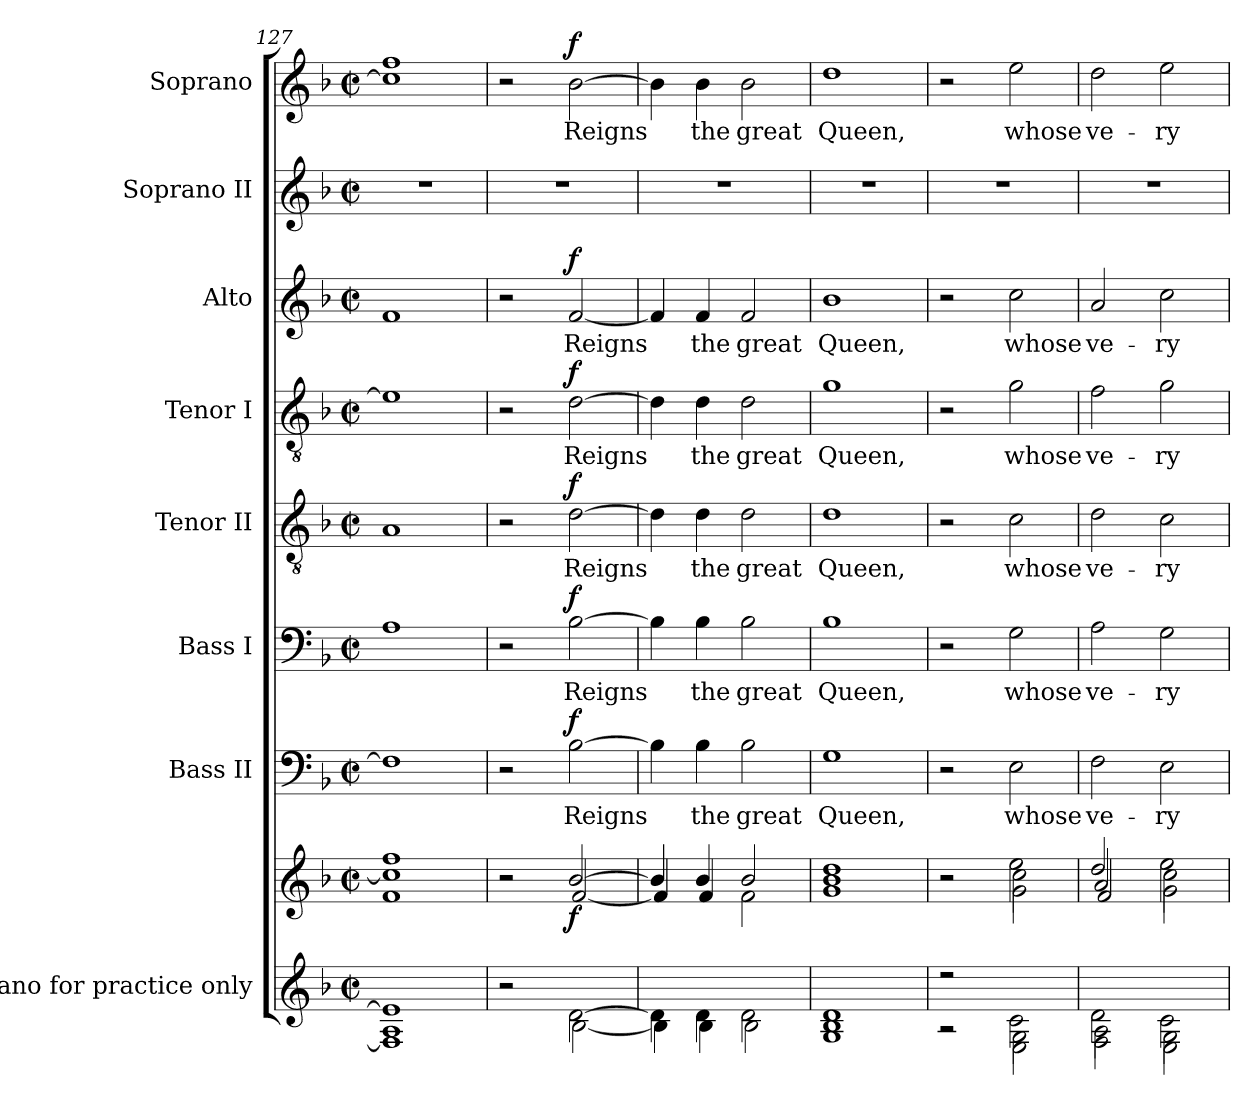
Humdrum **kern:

**kern	**kern	**dynam	**kern	**text	**dynam	**kern	**text	**dynam	**kern	**text	**dynam	**kern	**text	**dynam	**kern	**text	**dynam	**kern	**kern	**text	**dynam
*part8	*part8	*part8	*part7	*part7	*part7	*part6	*part6	*part6	*part5	*part5	*part5	*part4	*part4	*part4	*part3	*part3	*part3	*part2	*part1	*part1	*part1
*staff9	*staff8	*staff8/9	*staff7	*staff7	*staff7	*staff6	*staff6	*staff6	*staff5	*staff5	*staff5	*staff4	*staff4	*staff4	*staff3	*staff3	*staff3	*staff2	*staff1	*staff1	*staff1
*I"Piano for practice only	*	*	*I"Bass II	*	*	*I"Bass I	*	*	*I"Tenor II	*	*	*I"Tenor I	*	*	*I"Alto	*	*	*I"Soprano II	*I"Soprano	*	*
*I'Pno	*	*	*	*	*	*	*	*	*	*	*	*	*	*	*	*	*	*	*	*	*
*clefG2	*clefG2	*	*clefF4	*	*	*clefF4	*	*	*clefGv2	*	*	*clefGv2	*	*	*clefG2	*	*	*clefG2	*clefG2	*	*
*k[b-]	*k[b-]	*	*k[b-]	*	*	*k[b-]	*	*	*k[b-]	*	*	*k[b-]	*	*	*k[b-]	*	*	*k[b-]	*k[b-]	*	*
*M2/2	*M2/2	*	*M2/2	*	*	*M2/2	*	*	*M2/2	*	*	*M2/2	*	*	*M2/2	*	*	*M2/2	*M2/2	*	*
*met(c|)	*met(c|)	*	*met(c|)	*	*	*met(c|)	*	*	*met(c|)	*	*	*met(c|)	*	*	*met(c|)	*	*	*met(c|)	*met(c|)	*	*
=127	=127	=127	=127	=127	=127	=127	=127	=127	=127	=127	=127	=127	=127	=127	=127	=127	=127	=127	=127	=127	=127
*^	*^	*	*	*	*	*	*	*	*	*	*	*	*	*	*	*	*	*	*	*	*
*	*^	*	*	*	*	*	*	*	*	*	*	*	*	*	*	*	*	*	*	*	*	*	*
1A	1e-]	1F]	1cc] 1ff	1f	.	1F]	.	.	1A	.	.	1A	.	.	1e-]	.	.	1f	.	.	1r	1cc] 1ff	.	.
*	*v	*v	*	*	*	*	*	*	*	*	*	*	*	*	*	*	*	*	*	*	*	*	*	*
!!LO:PB:g=z
=128	=128	=128	=128	=128	=128	=128	=128	=128	=128	=128	=128	=128	=128	=128	=128	=128	=128	=128	=128	=128	=128	=128	=128
2r	2ryy	2r	2ryy	.	2r	.	.	2r	.	.	2r	.	.	2r	.	.	2r	.	.	1r	2r	.	.
!	!	!	!	!LO:DY:b	!	!LO:LY:b	!LO:DY:a	!	!LO:LY:b	!LO:DY:a	!	!LO:LY:b	!LO:DY:a	!	!LO:LY:b	!LO:DY:a	!	!LO:LY:b	!LO:DY:a	!	!	!LO:LY:b	!LO:DY:a
[2d\	[2B-\	[2b-/	[2f/	f	[2B-\	Reigns	f	[2B-\	Reigns	f	[2d\	Reigns	f	[2d\	Reigns	f	[2f/	Reigns	f	.	[2b-\	Reigns	f
=129	=129	=129	=129	=129	=129	=129	=129	=129	=129	=129	=129	=129	=129	=129	=129	=129	=129	=129	=129	=129	=129	=129	=129
4d\]	4B-\]	4b-/]	4f/]	.	4B-\]	.	.	4B-\]	.	.	4d\]	.	.	4d\]	.	.	4f/]	.	.	1r	4b-\]	.	.
!	!	!	!	!	!	!LO:LY:b	!	!	!LO:LY:b	!	!	!LO:LY:b	!	!	!LO:LY:b	!	!	!LO:LY:b	!	!	!	!LO:LY:b	!
4d\	4B-\	4b-/	4f/	.	4B-\	the	.	4B-\	the	.	4d\	the	.	4d\	the	.	4f/	the	.	.	4b-\	the	.
!	!	!	!	!	!	!LO:LY:b	!	!	!LO:LY:b	!	!	!LO:LY:b	!	!	!LO:LY:b	!	!	!LO:LY:b	!	!	!	!LO:LY:b	!
2d\	2B-\	2b-/	2f\	.	2B-\	great	.	2B-\	great	.	2d\	great	.	2d\	great	.	2f/	great	.	.	2b-\	great	.
=130	=130	=130	=130	=130	=130	=130	=130	=130	=130	=130	=130	=130	=130	=130	=130	=130	=130	=130	=130	=130	=130	=130	=130
*	*^	*	*^	*	*	*	*	*	*	*	*	*	*	*	*	*	*	*	*	*	*	*	*
!	!	!	!	!	!	!	!	!LO:LY:b	!	!	!LO:LY:b	!	!	!LO:LY:b	!	!	!LO:LY:b	!	!	!LO:LY:b	!	!	!	!LO:LY:b	!
1d	1B-	1G	1dd	1b-	1g	.	1G	Queen,	.	1B-	Queen,	.	1d	Queen,	.	1g	Queen,	.	1b-	Queen,	.	1r	1dd	Queen,	.
=131	=131	=131	=131	=131	=131	=131	=131	=131	=131	=131	=131	=131	=131	=131	=131	=131	=131	=131	=131	=131	=131	=131	=131	=131	=131
2r	2ryy	2r	2r	2ryy	2ryy	.	2r	.	.	2r	.	.	2r	.	.	2r	.	.	2r	.	.	1r	2r	.	.
!	!	!	!	!	!	!	!	!LO:LY:b	!	!	!LO:LY:b	!	!	!LO:LY:b	!	!	!LO:LY:b	!	!	!LO:LY:b	!	!	!	!LO:LY:b	!
2c\	2G\	2E\	2ee\	2cc\	2g\	.	2E\	whose	.	2G\	whose	.	2c\	whose	.	2g\	whose	.	2cc\	whose	.	.	2ee\	whose	.
=132	=132	=132	=132	=132	=132	=132	=132	=132	=132	=132	=132	=132	=132	=132	=132	=132	=132	=132	=132	=132	=132	=132	=132	=132	=132
!	!	!	!	!	!	!	!	!LO:LY:b	!	!	!LO:LY:b	!	!	!LO:LY:b	!	!	!LO:LY:b	!	!	!LO:LY:b	!	!	!	!LO:LY:b	!
2d\	2A\	2F\	2dd/	2a/	2f/	.	2F\	ve-	.	2A\	ve-	.	2d\	ve-	.	2f\	ve-	.	2a/	ve-	.	1r	2dd\	ve-	.
!	!	!	!	!	!	!	!	!LO:LY:b	!	!	!LO:LY:b	!	!	!LO:LY:b	!	!	!LO:LY:b	!	!	!LO:LY:b	!	!	!	!LO:LY:b	!
2c\	2G\	2E\	2ee\	2cc\	2g\	.	2E\	-ry	.	2G\	-ry	.	2c\	-ry	.	2g\	-ry	.	2cc\	-ry	.	.	2ee\	-ry	.
*v	*v	*v	*	*	*	*	*	*	*	*	*	*	*	*	*	*	*	*	*	*	*	*	*	*	*
*	*v	*v	*v	*	*	*	*	*	*	*	*	*	*	*	*	*	*	*	*	*	*	*	*
=	=	=	=	=	=	=	=	=	=	=	=	=	=	=	=	=	=	=	=	=	=
*-	*-	*-	*-	*-	*-	*-	*-	*-	*-	*-	*-	*-	*-	*-	*-	*-	*-	*-	*-	*-	*-
